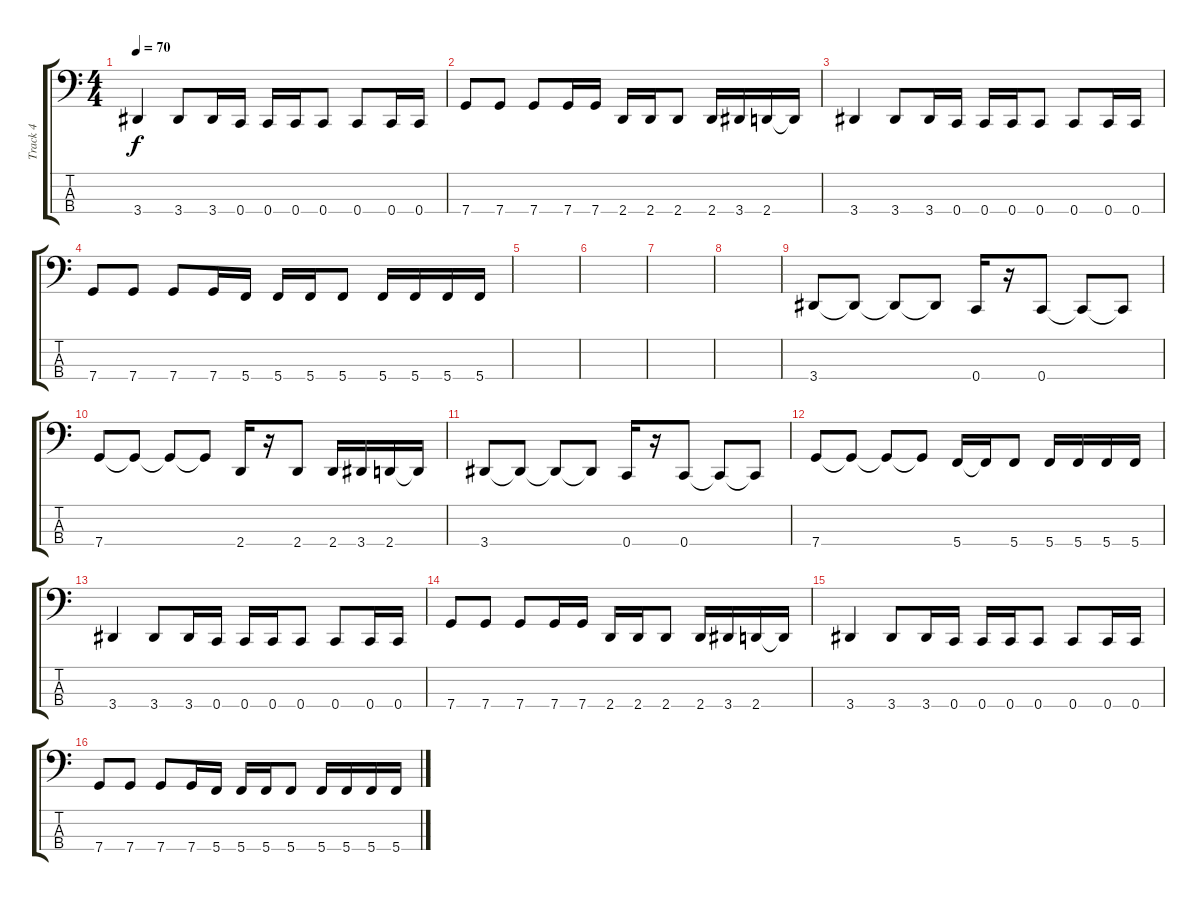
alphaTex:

\track ("Track 4" "Track 4") {instrument fretlessbass}
\staff {score tabs}
\tuning (F2 C2 G1 C1) {hide}
\ts (4 4)
\tempo 70
\clef f4
\ks c
3.4.4{dy f} 3.4.8 3.4.16 0.4.16 0.4.16 0.4.16 0.4.8 0.4.8 0.4.16 0.4.16 |
7.4.8 7.4.8 7.4.8 7.4.16 7.4.16 2.4.16 2.4.16 2.4.8 2.4.16 3.4.16 2.4.16 2.4{t}.16 |
3.4.4 3.4.8 3.4.16 0.4.16 0.4.16 0.4.16 0.4.8 0.4.8 0.4.16 0.4.16 |
7.4.8 7.4.8 7.4.8 7.4.16 5.4.16 5.4.16 5.4.16 5.4.8 5.4.16 5.4.16 5.4.16 5.4.16 |
|
|
|
|
3.4.8 3.4{t}.8 3.4{t}.8 3.4{t}.8 0.4.16 r.16 0.4.8 0.4{t}.8 0.4{t}.8 |
7.4.8 7.4{t}.8 7.4{t}.8 7.4{t}.8 2.4.16 r.16 2.4.8 2.4.16 3.4.16 2.4.16 2.4{t}.16 |
3.4.8 3.4{t}.8 3.4{t}.8 3.4{t}.8 0.4.16 r.16 0.4.8 0.4{t}.8 0.4{t}.8 |
7.4.8 7.4{t}.8 7.4{t}.8 7.4{t}.8 5.4.16 5.4{t}.16 5.4.8 5.4.16 5.4.16 5.4.16 5.4.16 |
3.4.4 3.4.8 3.4.16 0.4.16 0.4.16 0.4.16 0.4.8 0.4.8 0.4.16 0.4.16 |
7.4.8 7.4.8 7.4.8 7.4.16 7.4.16 2.4.16 2.4.16 2.4.8 2.4.16 3.4.16 2.4.16 2.4{t}.16 |
3.4.4 3.4.8 3.4.16 0.4.16 0.4.16 0.4.16 0.4.8 0.4.8 0.4.16 0.4.16 |
7.4.8 7.4.8 7.4.8 7.4.16 5.4.16 5.4.16 5.4.16 5.4.8 5.4.16 5.4.16 5.4.16 5.4.16
